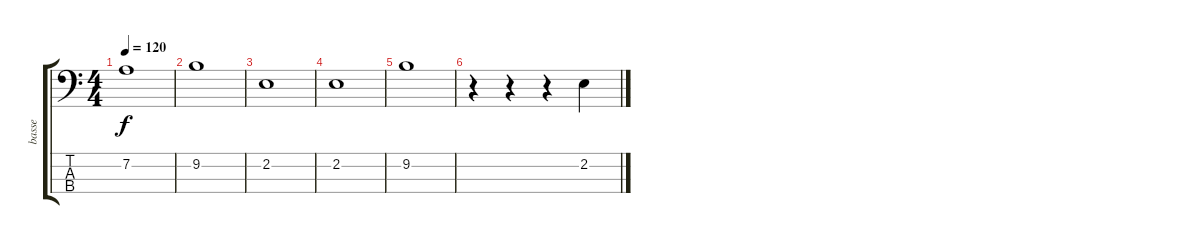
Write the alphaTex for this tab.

\track ("basse" "basse") {instrument acousticguitarnylon}
\staff {score tabs}
\tuning (G2 D2 A1 E1) {hide}
\ts (4 4)
\tempo 120
\clef f4
\ks c
7.2.1{dy f} |
9.2.1 |
2.2.1 |
2.2.1 |
9.2.1 |
r.4 r.4 r.4 2.2.4
